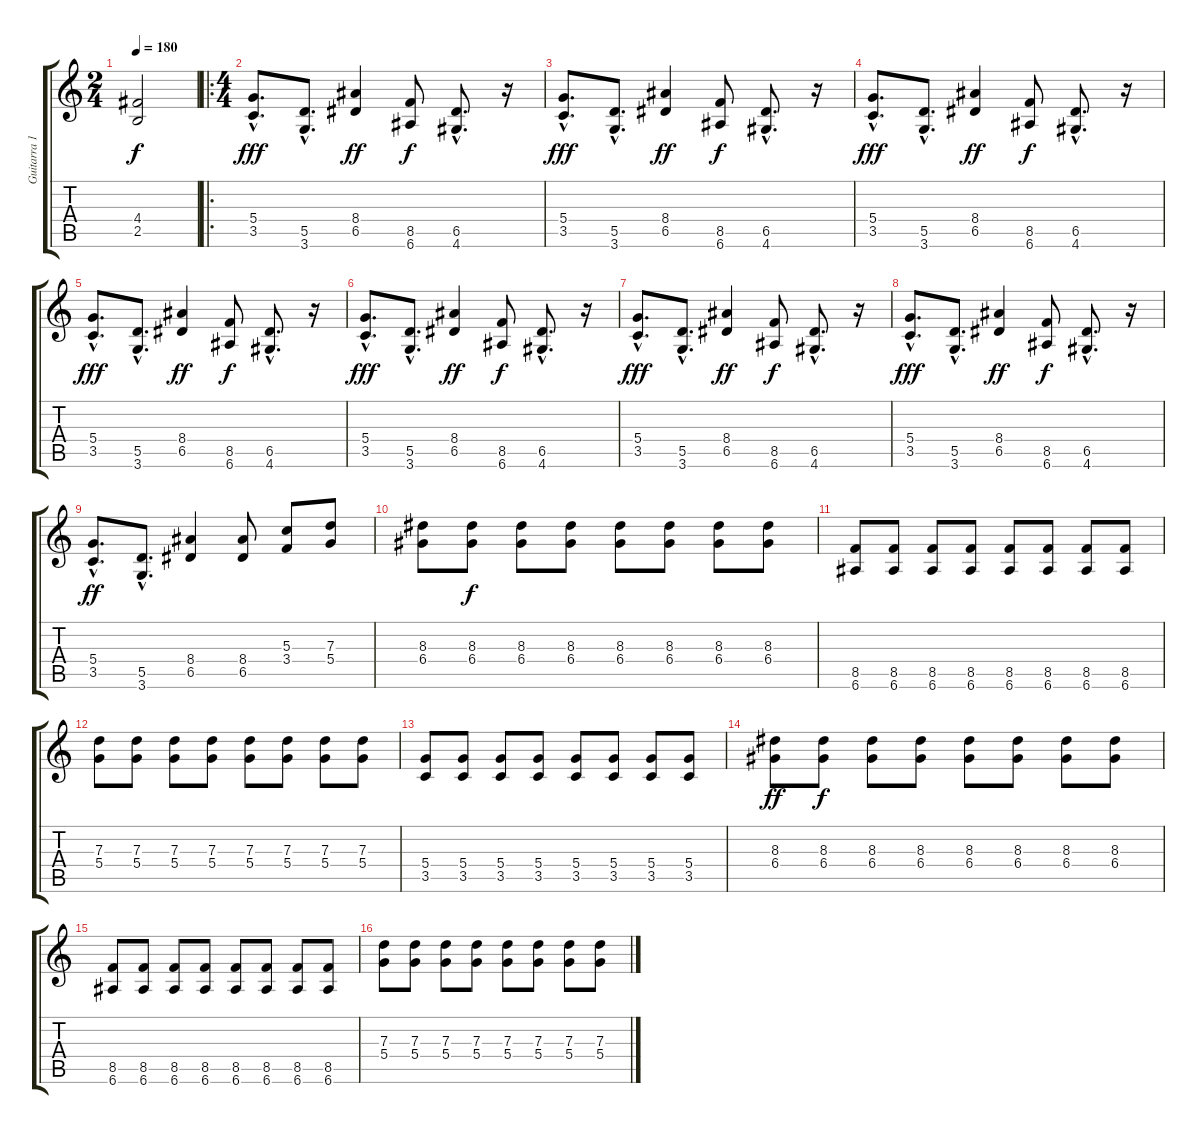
\track ("Guitarra 1" "Guitarra 1") {instrument overdrivenguitar}
\staff {score tabs}
\tuning (E4 B3 G3 D3 A2 E2) {hide}
\ts (2 4)
\tempo 180
\clef g2
\ks c
(4.4 2.5).2{dy f instrument overdrivenguitar} |
\ro
\ts (4 4)
(5.4{hac} 3.5{hac}).8{d dy fff} (5.5{hac} 3.6{hac}).8{d} (8.4 6.5).4{dy ff} (8.5 6.6).8{dy f} (6.5{hac} 4.6{hac}).8{d} r.16 |
(5.4{hac} 3.5{hac}).8{d dy fff} (5.5{hac} 3.6{hac}).8{d} (8.4 6.5).4{dy ff} (8.5 6.6).8{dy f} (6.5{hac} 4.6{hac}).8{d} r.16 |
(5.4{hac} 3.5{hac}).8{d dy fff} (5.5{hac} 3.6{hac}).8{d} (8.4 6.5).4{dy ff} (8.5 6.6).8{dy f} (6.5{hac} 4.6{hac}).8{d} r.16 |
(5.4{hac} 3.5{hac}).8{d dy fff} (5.5{hac} 3.6{hac}).8{d} (8.4 6.5).4{dy ff} (8.5 6.6).8{dy f} (6.5{hac} 4.6{hac}).8{d} r.16 |
(5.4{hac} 3.5{hac}).8{d dy fff} (5.5{hac} 3.6{hac}).8{d} (8.4 6.5).4{dy ff} (8.5 6.6).8{dy f} (6.5{hac} 4.6{hac}).8{d} r.16 |
(5.4{hac} 3.5{hac}).8{d dy fff} (5.5{hac} 3.6{hac}).8{d} (8.4 6.5).4{dy ff} (8.5 6.6).8{dy f} (6.5{hac} 4.6{hac}).8{d} r.16 |
(5.4{hac} 3.5{hac}).8{d dy fff} (5.5{hac} 3.6{hac}).8{d} (8.4 6.5).4{dy ff} (8.5 6.6).8{dy f} (6.5{hac} 4.6{hac}).8{d} r.16 |
(5.4{hac} 3.5{hac}).8{d dy ff} (5.5{hac} 3.6{hac}).8{d} (8.4 6.5).4 (8.4 6.5).8 (5.3 3.4).8 (7.3 5.4).8 |
(8.3 6.4).8 (8.3 6.4).8{dy f} (8.3 6.4).8 (8.3 6.4).8 (8.3 6.4).8 (8.3 6.4).8 (8.3 6.4).8 (8.3 6.4).8 |
(8.5 6.6).8 (8.5 6.6).8 (8.5 6.6).8 (8.5 6.6).8 (8.5 6.6).8 (8.5 6.6).8 (8.5 6.6).8 (8.5 6.6).8 |
(7.3 5.4).8 (7.3 5.4).8 (7.3 5.4).8 (7.3 5.4).8 (7.3 5.4).8 (7.3 5.4).8 (7.3 5.4).8 (7.3 5.4).8 |
(5.4 3.5).8 (5.4 3.5).8 (5.4 3.5).8 (5.4 3.5).8 (5.4 3.5).8 (5.4 3.5).8 (5.4 3.5).8 (5.4 3.5).8 |
(8.3 6.4).8{dy ff} (8.3 6.4).8{dy f} (8.3 6.4).8 (8.3 6.4).8 (8.3 6.4).8 (8.3 6.4).8 (8.3 6.4).8 (8.3 6.4).8 |
(8.5 6.6).8 (8.5 6.6).8 (8.5 6.6).8 (8.5 6.6).8 (8.5 6.6).8 (8.5 6.6).8 (8.5 6.6).8 (8.5 6.6).8 |
(7.3 5.4).8 (7.3 5.4).8 (7.3 5.4).8 (7.3 5.4).8 (7.3 5.4).8 (7.3 5.4).8 (7.3 5.4).8 (7.3 5.4).8
